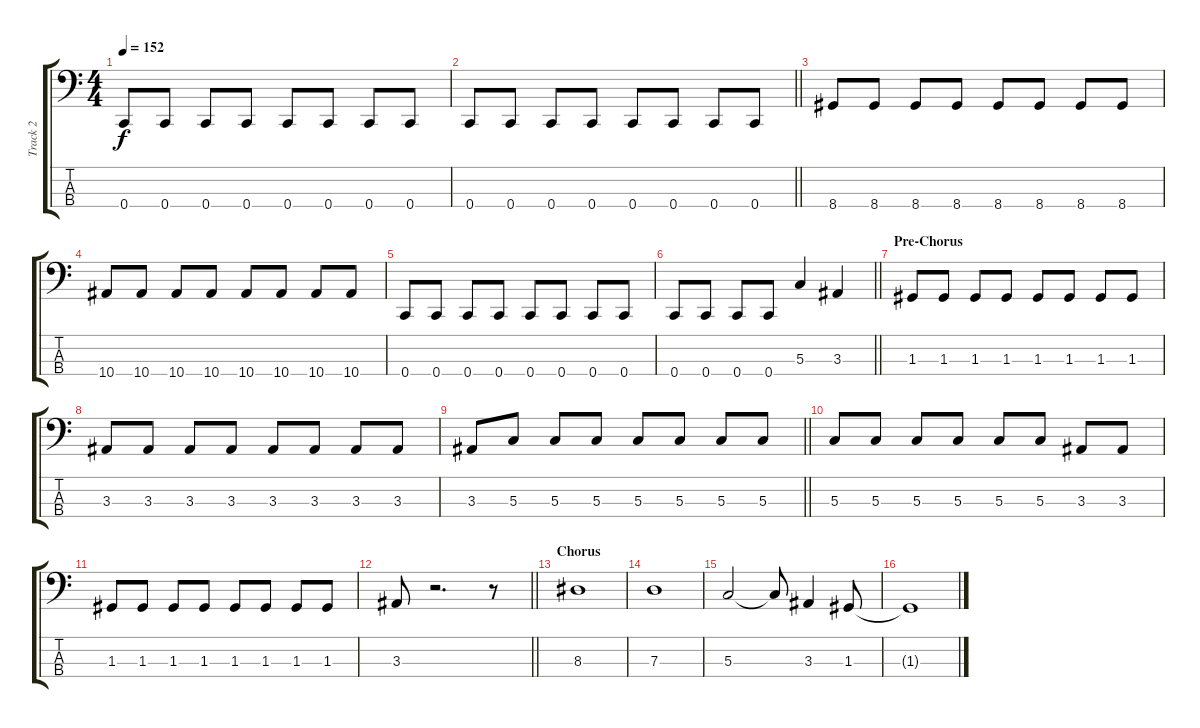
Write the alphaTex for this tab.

\track ("Track 2" "Track 2") {instrument electricbassfinger}
\staff {score tabs}
\tuning (F2 C2 G1 C1) {hide}
\ts (4 4)
\tempo 152
\clef f4
\ks c
0.4.8{dy f} 0.4.8 0.4.8 0.4.8 0.4.8 0.4.8 0.4.8 0.4.8 |
\barLineRight lightlight
0.4.8 0.4.8 0.4.8 0.4.8 0.4.8 0.4.8 0.4.8 0.4.8 |
8.4.8 8.4.8 8.4.8 8.4.8 8.4.8 8.4.8 8.4.8 8.4.8 |
10.4.8 10.4.8 10.4.8 10.4.8 10.4.8 10.4.8 10.4.8 10.4.8 |
0.4.8 0.4.8 0.4.8 0.4.8 0.4.8 0.4.8 0.4.8 0.4.8 |
\barLineRight lightlight
0.4.8 0.4.8 0.4.8 0.4.8 5.3.4 3.3.4 |
\section ("" "Pre-Chorus")
1.3.8 1.3.8 1.3.8 1.3.8 1.3.8 1.3.8 1.3.8 1.3.8 |
3.3.8 3.3.8 3.3.8 3.3.8 3.3.8 3.3.8 3.3.8 3.3.8 |
\barLineRight lightlight
3.3.8 5.3.8 5.3.8 5.3.8 5.3.8 5.3.8 5.3.8 5.3.8 |
5.3.8 5.3.8 5.3.8 5.3.8 5.3.8 5.3.8 3.3.8 3.3.8 |
1.3.8 1.3.8 1.3.8 1.3.8 1.3.8 1.3.8 1.3.8 1.3.8 |
\barLineRight lightlight
3.3.8 r.2{d} r.8 |
\section ("" "Chorus")
8.3.1 |
7.3.1 |
5.3.2 5.3{t}.8 3.3.4 1.3.8 |
1.3{t}.1
